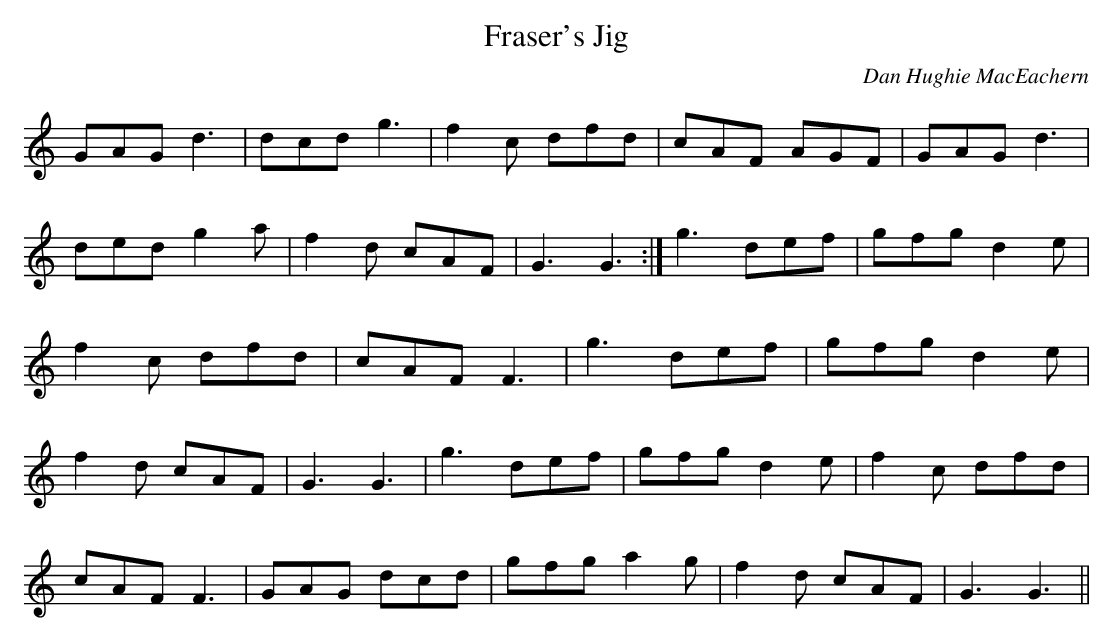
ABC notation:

X:1
T:Fraser's Jig
C:Dan Hughie MacEachern
E:16
K:C
GAG d3| dcd g3| f2 c dfd | cAF AGF| GAG d3|
ded g2 a| f2 d cAF| G3 G3:| g3 def| gfg d2 e|
f2 c dfd| cAF F3| g3 def| gfg d2 e|
f2 d cAF| G3 G3| g3 def| gfg d2 e| f2 c dfd|
cAF F3|GAG dcd| gfg a2 g| f2 d cAF| G3 G3||
